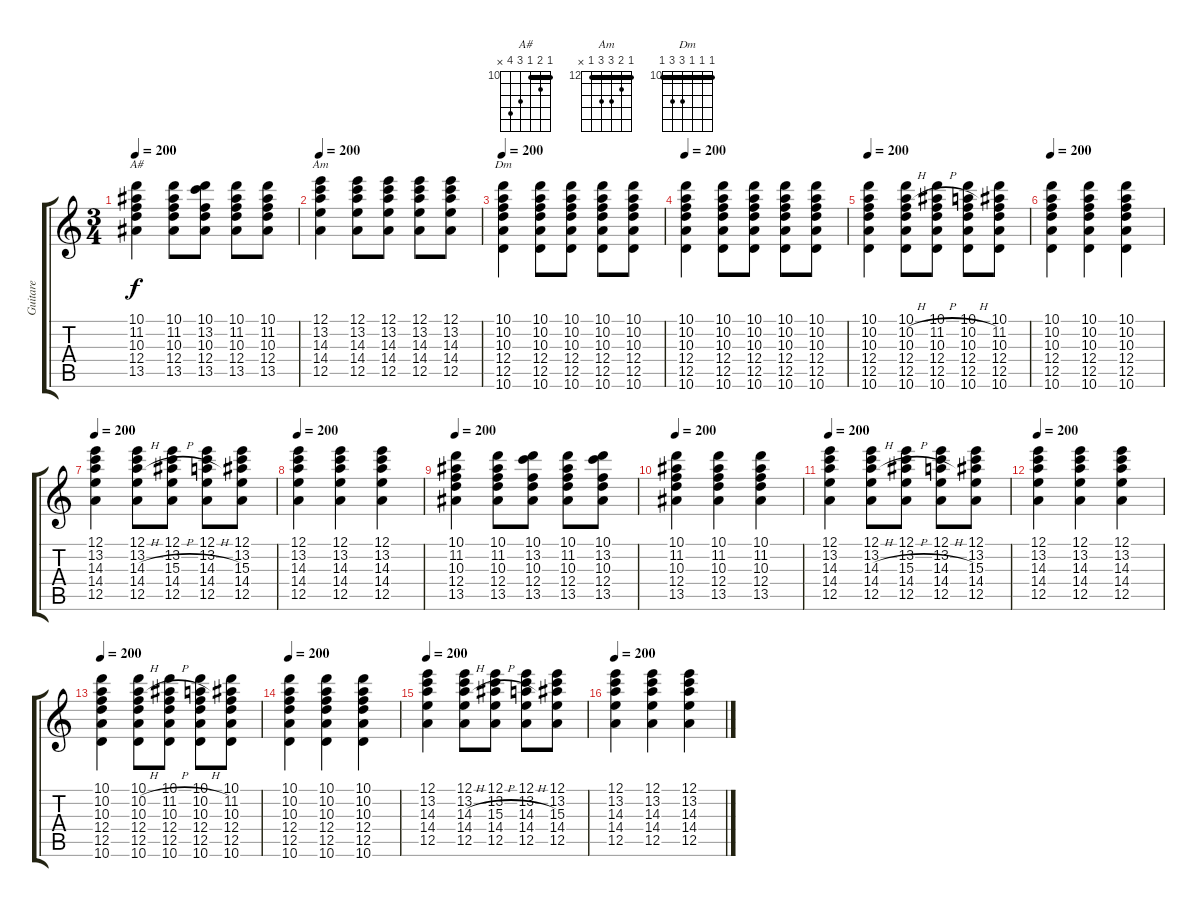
\track ("Guitare" "Guitare") {instrument acousticguitarnylon}
\staff {score tabs}
\tuning (E4 B3 G3 D3 A2 E2) {hide}
\chord ("A#" 10 11 10 12 13 x) {firstfret 10 barre 10}
\chord ("Am" 12 13 14 14 12 x) {firstfret 12 barre 12}
\chord ("Dm" 10 10 10 12 12 10) {firstfret 10 barre 10}
\ts (3 4)
\tempo 200
\clef g2
\ks c
(10.1 11.2 10.3 12.4 13.5).4{ch "A#" dy f} (10.1 11.2 10.3 12.4 13.5).8 (10.1 13.2 10.3 12.4 13.5).8 (10.1 11.2 10.3 12.4 13.5).8 (10.1 11.2 10.3 12.4 13.5).8 |
\tempo 200
(12.1 13.2 14.3 14.4 12.5).4{ch "Am"} (12.1 13.2 14.3 14.4 12.5).8 (12.1 13.2 14.3 14.4 12.5).8 (12.1 13.2 14.3 14.4 12.5).8 (12.1 13.2 14.3 14.4 12.5).8 |
\tempo 200
(10.1 10.2 10.3 12.4 12.5 10.6).4{ch "Dm"} (10.1 10.2 10.3 12.4 12.5 10.6).8 (10.1 10.2 10.3 12.4 12.5 10.6).8 (10.1 10.2 10.3 12.4 12.5 10.6).8 (10.1 10.2 10.3 12.4 12.5 10.6).8 |
\tempo 200
(10.1 10.2 10.3 12.4 12.5 10.6).4 (10.1 10.2 10.3 12.4 12.5 10.6).8 (10.1 10.2 10.3 12.4 12.5 10.6).8 (10.1 10.2 10.3 12.4 12.5 10.6).8 (10.1 10.2 10.3 12.4 12.5 10.6).8 |
\tempo 200
(10.1 10.2 10.3 12.4 12.5 10.6).4 (10.1 10.2{h} 10.3 12.4 12.5 10.6).8 (10.1 11.2{h} 10.3 12.4 12.5 10.6).8 (10.1 10.2{h} 10.3 12.4 12.5 10.6).8 (10.1 11.2 10.3 12.4 12.5 10.6).8 |
\tempo 200
(10.1 10.2 10.3 12.4 12.5 10.6).4 (10.1 10.2 10.3 12.4 12.5 10.6).4 (10.1 10.2 10.3 12.4 12.5 10.6).4 |
\tempo 200
(12.1 13.2 14.3 14.4 12.5).4 (12.1 13.2 14.3{h} 14.4 12.5).8 (12.1 13.2 15.3{h} 14.4 12.5).8 (12.1 13.2 14.3{h} 14.4 12.5).8 (12.1 13.2 15.3 14.4 12.5).8 |
\tempo 200
(12.1 13.2 14.3 14.4 12.5).4 (12.1 13.2 14.3 14.4 12.5).4 (12.1 13.2 14.3 14.4 12.5).4 |
\tempo 200
(10.1 11.2 10.3 12.4 13.5).4 (10.1 11.2 10.3 12.4 13.5).8 (10.1 13.2 10.3 12.4 13.5).8 (10.1 11.2 10.3 12.4 13.5).8 (10.1 13.2 10.3 12.4 13.5).8 |
\tempo 200
(10.1 11.2 10.3 12.4 13.5).4 (10.1 11.2 10.3 12.4 13.5).4 (10.1 11.2 10.3 12.4 13.5).4 |
\tempo 200
(12.1 13.2 14.3 14.4 12.5).4 (12.1 13.2 14.3{h} 14.4 12.5).8 (12.1 13.2 15.3{h} 14.4 12.5).8 (12.1 13.2 14.3{h} 14.4 12.5).8 (12.1 13.2 15.3 14.4 12.5).8 |
\tempo 200
(12.1 13.2 14.3 14.4 12.5).4 (12.1 13.2 14.3 14.4 12.5).4 (12.1 13.2 14.3 14.4 12.5).4 |
\tempo 200
(10.1 10.2 10.3 12.4 12.5 10.6).4 (10.1 10.2{h} 10.3 12.4 12.5 10.6).8 (10.1 11.2{h} 10.3 12.4 12.5 10.6).8 (10.1 10.2{h} 10.3 12.4 12.5 10.6).8 (10.1 11.2 10.3 12.4 12.5 10.6).8 |
\tempo 200
(10.1 10.2 10.3 12.4 12.5 10.6).4 (10.1 10.2 10.3 12.4 12.5 10.6).4 (10.1 10.2 10.3 12.4 12.5 10.6).4 |
\tempo 200
(12.1 13.2 14.3 14.4 12.5).4 (12.1 13.2 14.3{h} 14.4 12.5).8 (12.1 13.2 15.3{h} 14.4 12.5).8 (12.1 13.2 14.3{h} 14.4 12.5).8 (12.1 13.2 15.3 14.4 12.5).8 |
\tempo 200
(12.1 13.2 14.3 14.4 12.5).4 (12.1 13.2 14.3 14.4 12.5).4 (12.1 13.2 14.3 14.4 12.5).4
